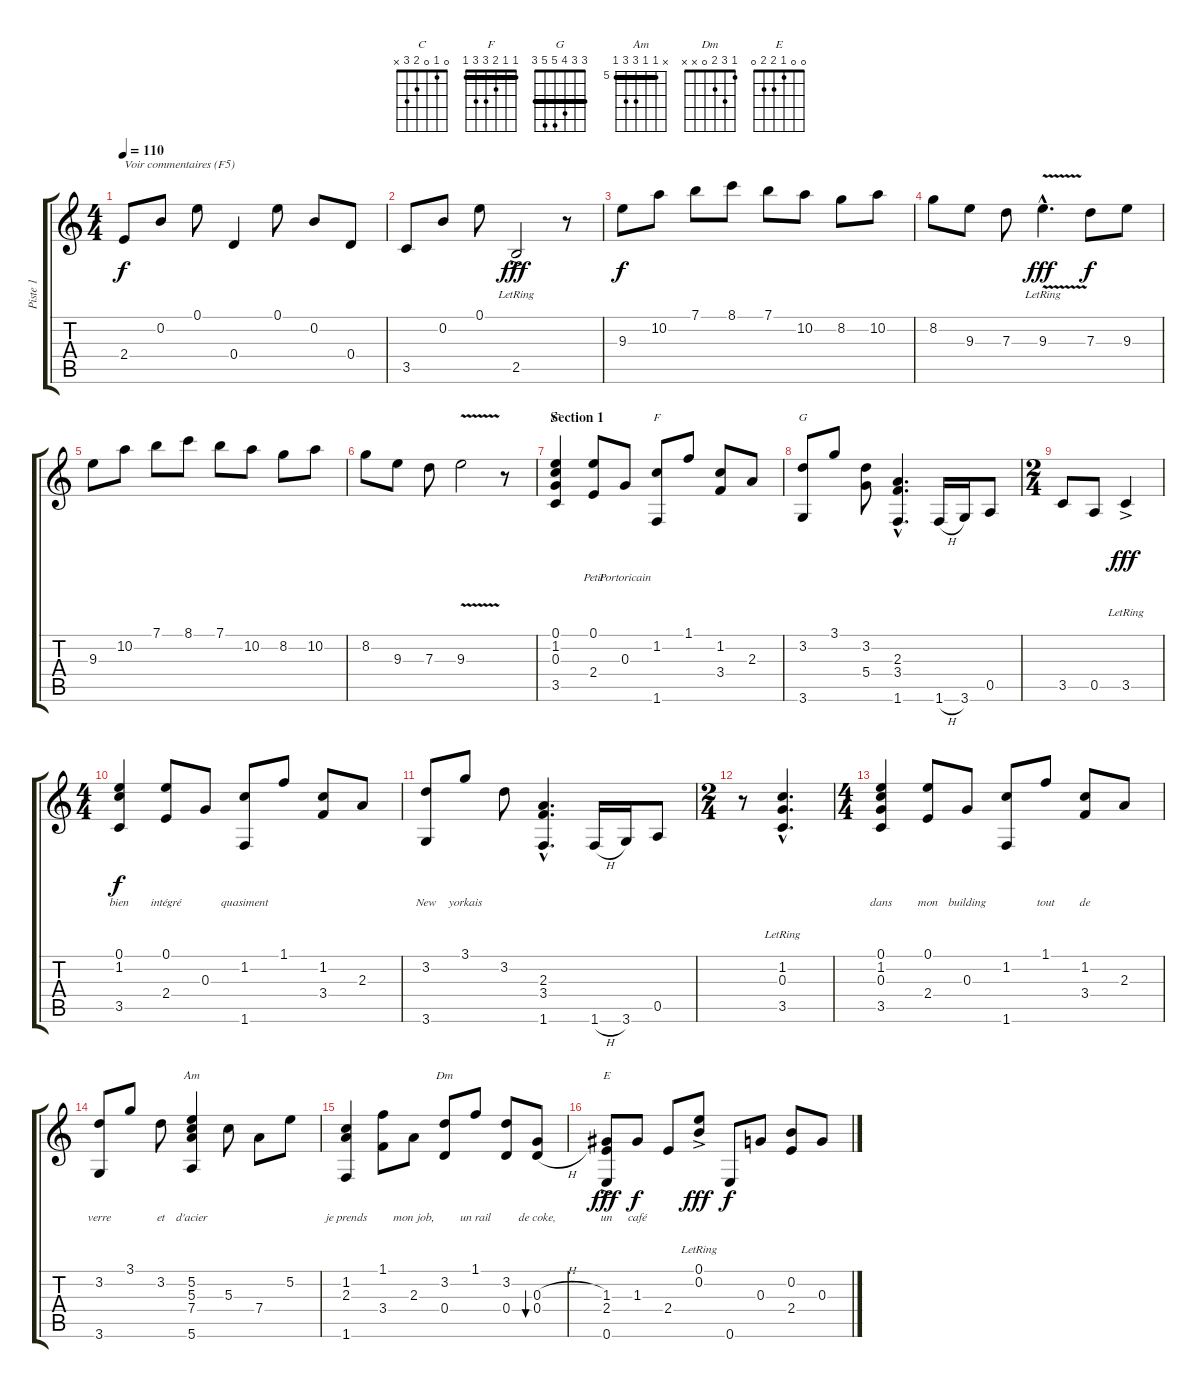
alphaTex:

\track ("Piste 1" "Piste 1") {instrument acousticguitarsteel}
\staff {score tabs}
\tuning (E4 B3 G3 D3 A2 E2) {hide}
\chord ("C" 0 1 0 2 3 x)
\chord ("F" 1 1 2 3 3 1) {barre 1}
\chord ("G" 3 3 4 5 5 3) {barre 3}
\chord ("Am" x 5 5 7 7 5) {firstfret 5 barre 5}
\chord ("Dm" 1 3 2 0 x x)
\chord ("E" 0 0 1 2 2 0)
\ts (4 4)
\tempo 110
\clef g2
\ks c
2.4.8{txt "Voir commentaires (F5)" dy f instrument acousticguitarsteel} 0.2.8 0.1.8 0.4.4 0.1.8 0.2.8 0.4.8 |
3.5.8 0.2.8 0.1.8 2.5{ac lr}.2{dy fff} r.8 |
9.3.8{dy f} 10.2.8 7.1.8 8.1.8 7.1.8 10.2.8 8.2.8 10.2.8 |
8.2.8 9.3.8 7.3.8 9.3{v hac lr}.4{d dy fff} 7.3.8{dy f} 9.3.8 |
9.3.8 10.2.8 7.1.8 8.1.8 7.1.8 10.2.8 8.2.8 10.2.8 |
8.2.8 9.3.8 7.3.8 9.3{v}.2 r.8 |
\section ("" "Section 1")
(0.1 1.2 0.3 3.5).4{ch "C" lyrics (0 "") lyrics (1 "") lyrics (2 "") lyrics (3 "") lyrics (4 "")} (0.1 2.4).8{lyrics (0 "Petit") lyrics (1 "") lyrics (2 "") lyrics (3 "") lyrics (4 "")} 0.3.8{lyrics (0 "Portoricain") lyrics (1 "") lyrics (2 "") lyrics (3 "") lyrics (4 "")} (1.2 1.6).8{ch "F" lyrics (0 "") lyrics (1 "") lyrics (2 "") lyrics (3 "") lyrics (4 "")} 1.1.8{lyrics (0 "") lyrics (1 "") lyrics (2 "") lyrics (3 "") lyrics (4 "")} (1.2 3.4).8{lyrics (0 "") lyrics (1 "") lyrics (2 "") lyrics (3 "") lyrics (4 "")} 2.3.8{lyrics (0 "") lyrics (1 "") lyrics (2 "") lyrics (3 "") lyrics (4 "")} |
(3.2 3.6).8{ch "G" lyrics (0 "") lyrics (1 "") lyrics (2 "") lyrics (3 "") lyrics (4 "")} 3.1.8{lyrics (0 "") lyrics (1 "") lyrics (2 "") lyrics (3 "") lyrics (4 "")} (3.2 5.4).8{lyrics (0 "") lyrics (1 "") lyrics (2 "") lyrics (3 "") lyrics (4 "")} (2.3{hac} 3.4{hac} 1.6{hac}).4{d lyrics (0 "") lyrics (1 "") lyrics (2 "") lyrics (3 "") lyrics (4 "")} 1.6{h}.16{lyrics (0 "") lyrics (1 "") lyrics (2 "") lyrics (3 "") lyrics (4 "")} 3.6.16{lyrics (0 "") lyrics (1 "") lyrics (2 "") lyrics (3 "") lyrics (4 "")} 0.5.8{lyrics (0 "") lyrics (1 "") lyrics (2 "") lyrics (3 "") lyrics (4 "")} |
\ts (2 4)
3.5.8{lyrics (0 "") lyrics (1 "") lyrics (2 "") lyrics (3 "") lyrics (4 "")} 0.5.8{lyrics (0 "") lyrics (1 "") lyrics (2 "") lyrics (3 "") lyrics (4 "")} 3.5{ac lr}.4{lyrics (0 "") lyrics (1 "") lyrics (2 "") lyrics (3 "") lyrics (4 "") dy fff} |
\ts (4 4)
(0.1 1.2 3.5).4{lyrics (0 "bien") lyrics (1 "") lyrics (2 "") lyrics (3 "") lyrics (4 "") dy f} (0.1 2.4).8{lyrics (0 "intégré") lyrics (1 "") lyrics (2 "") lyrics (3 "") lyrics (4 "")} 0.3.8{lyrics (0 "") lyrics (1 "") lyrics (2 "") lyrics (3 "") lyrics (4 "")} (1.2 1.6).8{lyrics (0 "quasiment") lyrics (1 "") lyrics (2 "") lyrics (3 "") lyrics (4 "")} 1.1.8{lyrics (0 "") lyrics (1 "") lyrics (2 "") lyrics (3 "") lyrics (4 "")} (1.2 3.4).8{lyrics (0 "") lyrics (1 "") lyrics (2 "") lyrics (3 "") lyrics (4 "")} 2.3.8{lyrics (0 "") lyrics (1 "") lyrics (2 "") lyrics (3 "") lyrics (4 "")} |
(3.2 3.6).8{lyrics (0 "New") lyrics (1 "") lyrics (2 "") lyrics (3 "") lyrics (4 "")} 3.1.8{lyrics (0 "yorkais") lyrics (1 "") lyrics (2 "") lyrics (3 "") lyrics (4 "")} 3.2.8{lyrics (0 "") lyrics (1 "") lyrics (2 "") lyrics (3 "") lyrics (4 "")} (2.3{hac} 3.4{hac} 1.6{hac}).4{d lyrics (0 "") lyrics (1 "") lyrics (2 "") lyrics (3 "") lyrics (4 "")} 1.6{h}.16{lyrics (0 "") lyrics (1 "") lyrics (2 "") lyrics (3 "") lyrics (4 "")} 3.6.16{lyrics (0 "") lyrics (1 "") lyrics (2 "") lyrics (3 "") lyrics (4 "")} 0.5.8{lyrics (0 "") lyrics (1 "") lyrics (2 "") lyrics (3 "") lyrics (4 "")} |
\ts (2 4)
r.8 (1.2{hac} 0.3{hac} 3.5{hac lr}).4{d lyrics (0 "") lyrics (1 "") lyrics (2 "") lyrics (3 "") lyrics (4 "")} |
\ts (4 4)
(0.1 1.2 0.3 3.5).4{lyrics (0 "dans") lyrics (1 "") lyrics (2 "") lyrics (3 "") lyrics (4 "")} (0.1 2.4).8{lyrics (0 "mon") lyrics (1 "") lyrics (2 "") lyrics (3 "") lyrics (4 "")} 0.3.8{lyrics (0 "building") lyrics (1 "") lyrics (2 "") lyrics (3 "") lyrics (4 "")} (1.2 1.6).8{lyrics (0 "") lyrics (1 "") lyrics (2 "") lyrics (3 "") lyrics (4 "")} 1.1.8{lyrics (0 "tout") lyrics (1 "") lyrics (2 "") lyrics (3 "") lyrics (4 "")} (1.2 3.4).8{lyrics (0 "de") lyrics (1 "") lyrics (2 "") lyrics (3 "") lyrics (4 "")} 2.3.8{lyrics (0 "") lyrics (1 "") lyrics (2 "") lyrics (3 "") lyrics (4 "")} |
(3.2 3.6).8{lyrics (0 "verre") lyrics (1 "") lyrics (2 "") lyrics (3 "") lyrics (4 "")} 3.1.8{lyrics (0 "") lyrics (1 "") lyrics (2 "") lyrics (3 "") lyrics (4 "")} 3.2.8{lyrics (0 "et") lyrics (1 "") lyrics (2 "") lyrics (3 "") lyrics (4 "")} (5.2 5.3 7.4 5.6).4{ch "Am" lyrics (0 "d'acier") lyrics (1 "") lyrics (2 "") lyrics (3 "") lyrics (4 "")} 5.3.8{lyrics (0 "") lyrics (1 "") lyrics (2 "") lyrics (3 "") lyrics (4 "")} 7.4.8{lyrics (0 "") lyrics (1 "") lyrics (2 "") lyrics (3 "") lyrics (4 "")} 5.2.8{lyrics (0 "") lyrics (1 "") lyrics (2 "") lyrics (3 "") lyrics (4 "")} |
(1.2 2.3 1.6).4{lyrics (0 "je prends") lyrics (1 "") lyrics (2 "") lyrics (3 "") lyrics (4 "")} (1.1 3.4).8{lyrics (0 "") lyrics (1 "") lyrics (2 "") lyrics (3 "") lyrics (4 "")} 2.3.8{lyrics (0 "mon job,") lyrics (1 "") lyrics (2 "") lyrics (3 "") lyrics (4 "")} (3.2 0.4).8{ch "Dm" lyrics (0 "") lyrics (1 "") lyrics (2 "") lyrics (3 "") lyrics (4 "")} 1.1.8{lyrics (0 "un rail") lyrics (1 "") lyrics (2 "") lyrics (3 "") lyrics (4 "")} (3.2 0.4).8{lyrics (0 "") lyrics (1 "") lyrics (2 "") lyrics (3 "") lyrics (4 "")} (0.3{h} 0.4{h}).8{bu 60 lyrics (0 "de coke,") lyrics (1 "") lyrics (2 "") lyrics (3 "") lyrics (4 "")} |
(1.3 2.4 0.6{ac}).8{ch "E" lyrics (0 "un") lyrics (1 "") lyrics (2 "") lyrics (3 "") lyrics (4 "") dy fff} 1.3.8{lyrics (0 "café") lyrics (1 "") lyrics (2 "") lyrics (3 "") lyrics (4 "") dy f} 2.4.8{lyrics (0 "") lyrics (1 "") lyrics (2 "") lyrics (3 "") lyrics (4 "")} (0.1{ac lr} 0.2{ac lr}).8{lyrics (0 "") lyrics (1 "") lyrics (2 "") lyrics (3 "") lyrics (4 "") dy fff} 0.6.8{lyrics (0 "") lyrics (1 "") lyrics (2 "") lyrics (3 "") lyrics (4 "") dy f} 0.3.8{lyrics (0 "") lyrics (1 "") lyrics (2 "") lyrics (3 "") lyrics (4 "")} (0.2 2.4).8{lyrics (0 "") lyrics (1 "") lyrics (2 "") lyrics (3 "") lyrics (4 "")} 0.3.8{lyrics (0 "") lyrics (1 "") lyrics (2 "") lyrics (3 "") lyrics (4 "")}
